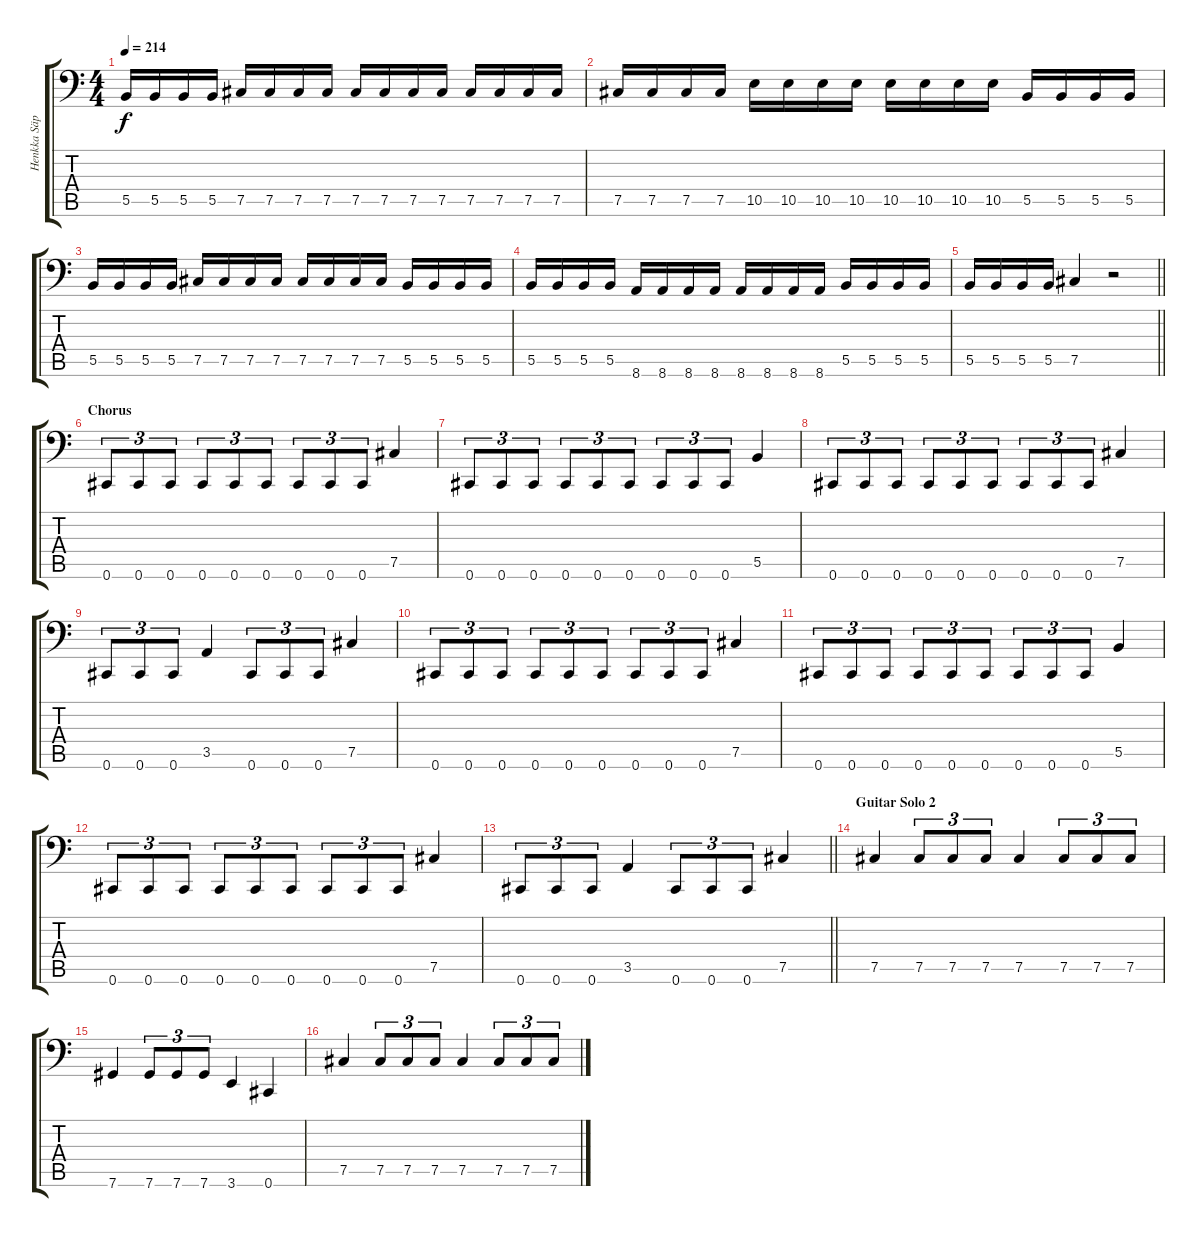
\track ("Henkka Säppälää" "Henkka Säp") {instrument electricbasspick}
\staff {score tabs}
\tuning (Db3 Ab2 E2 B1 Gb1 Db1) {hide}
\ts (4 4)
\tempo 214
\clef f4
\ks c
5.5.16{dy f} 5.5.16 5.5.16 5.5.16 7.5.16 7.5.16 7.5.16 7.5.16 7.5.16 7.5.16 7.5.16 7.5.16 7.5.16 7.5.16 7.5.16 7.5.16 |
7.5.16 7.5.16 7.5.16 7.5.16 10.5.16 10.5.16 10.5.16 10.5.16 10.5.16 10.5.16 10.5.16 10.5.16 5.5.16 5.5.16 5.5.16 5.5.16 |
5.5.16 5.5.16 5.5.16 5.5.16 7.5.16 7.5.16 7.5.16 7.5.16 7.5.16 7.5.16 7.5.16 7.5.16 5.5.16 5.5.16 5.5.16 5.5.16 |
5.5.16 5.5.16 5.5.16 5.5.16 8.6.16 8.6.16 8.6.16 8.6.16 8.6.16 8.6.16 8.6.16 8.6.16 5.5.16 5.5.16 5.5.16 5.5.16 |
\barLineRight lightlight
5.5.16 5.5.16 5.5.16 5.5.16 7.5.4 r.2 |
\section ("" "Chorus")
0.6.8{tu (3 2)} 0.6.8{tu (3 2)} 0.6.8{tu (3 2)} 0.6.8{tu (3 2)} 0.6.8{tu (3 2)} 0.6.8{tu (3 2)} 0.6.8{tu (3 2)} 0.6.8{tu (3 2)} 0.6.8{tu (3 2)} 7.5.4 |
0.6.8{tu (3 2)} 0.6.8{tu (3 2)} 0.6.8{tu (3 2)} 0.6.8{tu (3 2)} 0.6.8{tu (3 2)} 0.6.8{tu (3 2)} 0.6.8{tu (3 2)} 0.6.8{tu (3 2)} 0.6.8{tu (3 2)} 5.5.4 |
0.6.8{tu (3 2)} 0.6.8{tu (3 2)} 0.6.8{tu (3 2)} 0.6.8{tu (3 2)} 0.6.8{tu (3 2)} 0.6.8{tu (3 2)} 0.6.8{tu (3 2)} 0.6.8{tu (3 2)} 0.6.8{tu (3 2)} 7.5.4 |
0.6.8{tu (3 2)} 0.6.8{tu (3 2)} 0.6.8{tu (3 2)} 3.5.4 0.6.8{tu (3 2)} 0.6.8{tu (3 2)} 0.6.8{tu (3 2)} 7.5.4 |
0.6.8{tu (3 2)} 0.6.8{tu (3 2)} 0.6.8{tu (3 2)} 0.6.8{tu (3 2)} 0.6.8{tu (3 2)} 0.6.8{tu (3 2)} 0.6.8{tu (3 2)} 0.6.8{tu (3 2)} 0.6.8{tu (3 2)} 7.5.4 |
0.6.8{tu (3 2)} 0.6.8{tu (3 2)} 0.6.8{tu (3 2)} 0.6.8{tu (3 2)} 0.6.8{tu (3 2)} 0.6.8{tu (3 2)} 0.6.8{tu (3 2)} 0.6.8{tu (3 2)} 0.6.8{tu (3 2)} 5.5.4 |
0.6.8{tu (3 2)} 0.6.8{tu (3 2)} 0.6.8{tu (3 2)} 0.6.8{tu (3 2)} 0.6.8{tu (3 2)} 0.6.8{tu (3 2)} 0.6.8{tu (3 2)} 0.6.8{tu (3 2)} 0.6.8{tu (3 2)} 7.5.4 |
\barLineRight lightlight
0.6.8{tu (3 2)} 0.6.8{tu (3 2)} 0.6.8{tu (3 2)} 3.5.4 0.6.8{tu (3 2)} 0.6.8{tu (3 2)} 0.6.8{tu (3 2)} 7.5.4 |
\section ("" "Guitar Solo 2")
7.5.4 7.5.8{tu (3 2)} 7.5.8{tu (3 2)} 7.5.8{tu (3 2)} 7.5.4 7.5.8{tu (3 2)} 7.5.8{tu (3 2)} 7.5.8{tu (3 2)} |
7.6.4 7.6.8{tu (3 2)} 7.6.8{tu (3 2)} 7.6.8{tu (3 2)} 3.6.4 0.6.4 |
7.5.4 7.5.8{tu (3 2)} 7.5.8{tu (3 2)} 7.5.8{tu (3 2)} 7.5.4 7.5.8{tu (3 2)} 7.5.8{tu (3 2)} 7.5.8{tu (3 2)}
